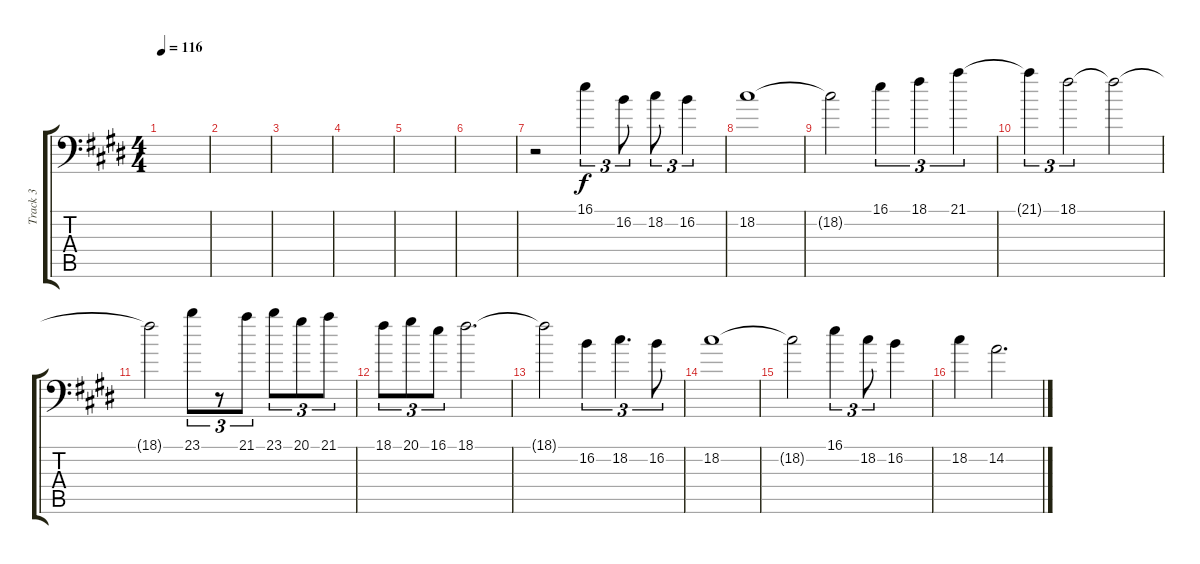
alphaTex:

\track ("Track 3" "Track 3") {instrument electricbassfinger}
\staff {score tabs}
\tuning (C3 G2 D2 A1 E1 B0) {hide}
\ts (4 4)
\tempo 116
\clef f4
\ks c#minor
|
|
|
|
|
|
r.2 16.1.4{tu (3 2) dy f} 16.2.8{tu (3 2)} 18.2.8{tu (3 2)} 16.2.4{tu (3 2)} |
18.2.1 |
18.2{t}.2 16.1.4{tu (3 2)} 18.1.4{tu (3 2)} 21.1.4{tu (3 2)} |
21.1{t}.4{tu (3 2)} 18.1.2{tu (3 2)} 18.1{t}.2 |
18.1{t}.2 23.1.8{tu (3 2)} r.8{tu (3 2)} 21.1.8{tu (3 2)} 23.1.8{tu (3 2)} 20.1.8{tu (3 2)} 21.1.8{tu (3 2)} |
18.1.8{tu (3 2)} 20.1.8{tu (3 2)} 16.1.8{tu (3 2)} 18.1.2{d} |
18.1{t}.2 16.2.4{tu (3 2)} 18.2.4{d tu (3 2)} 16.2.8{tu (3 2)} |
18.2.1 |
18.2{t}.2 16.1.4{tu (3 2)} 18.2.8{tu (3 2)} 16.2.4 |
18.2.4 14.2.2{d}
